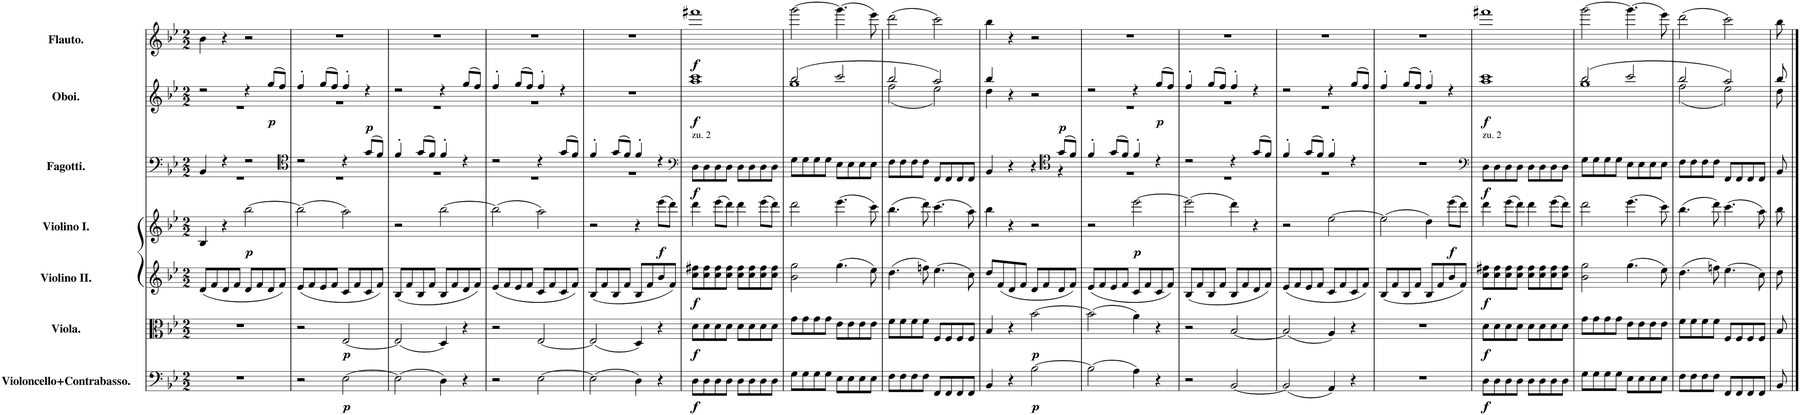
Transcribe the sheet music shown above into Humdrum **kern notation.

**kern	**dynam	**kern	**dynam	**kern	**dynam	**kern	**dynam	**kern	**dynam	**kern	**dynam	**kern	**dynam
*part7	*part7	*part6	*part6	*part5	*part5	*part4	*part4	*part3	*part3	*part2	*part2	*part1	*part1
*staff7	*staff7	*staff6	*staff6	*staff5	*staff5	*staff4	*staff4	*staff3	*staff3	*staff2	*staff2	*staff1	*staff1
*I"Violoncello+Contrabasso.	*	*I"Viola.	*	*I"Violino II.	*	*I"Violino I.	*	*I"Fagotti.	*	*I"Oboi.	*	*I"Flauto.	*
*	*	*I'Viola.	*	*	*	*	*	*	*	*I'Ob	*	*I'Fl	*
*clefF4	*	*clefC3	*	*clefG2	*	*clefG2	*	*clefF4	*	*clefG2	*	*clefG2	*
*k[b-e-]	*	*k[b-e-]	*	*k[b-e-]	*	*k[b-e-]	*	*k[b-e-]	*	*k[b-e-]	*	*k[b-e-]	*
*M2/2	*	*M2/2	*	*M2/2	*	*M2/2	*	*M2/2	*	*M2/2	*	*M2/2	*
=1	=1	=1	=1	=1	=1	=1	=1	=1	=1	=1	=1	=1	=1
*	*	*	*	*	*	*	*	*^	*	*^	*	*	*
1r	.	1r	.	(8d/L	.	4B-/	.	4BB-/	1r	.	2r	1r	.	4b-\	.
.	.	.	.	8f/	.	.	.	.	.	.	.	.	.	.	.
.	.	.	.	8d/	.	4r	.	4r	.	.	.	.	.	4r	.
.	.	.	.	8f/J	.	.	.	.	.	.	.	.	.	.	.
!	!	!	!	!	!	!	!LO:DY:b	!	!	!	!	!	!	!	!
.	.	.	.	8d/L	.	[2bb-\	p	2r	.	.	4r	.	.	2r	.
.	.	.	.	8f/	.	.	.	.	.	.	.	.	.	.	.
!	!	!	!	!	!	!	!	!	!	!	!	!	!LO:DY:b	!	!
.	.	.	.	8d/	.	.	.	.	.	.	(8gg/L	.	p	.	.
.	.	.	.	8f/J)	.	.	.	.	.	.	8ff/J)	.	.	.	.
=2	=2	=2	=2	=2	=2	=2	=2	=2	=2	=2	=2	=2	=2	=2	=2
*	*	*	*	*	*	*	*	*clefC4	*	*	*	*	*	*	*
2r	.	2r	.	(8e-/L	.	(2bb-\]	.	2r	1r	.	4ff'/	1r	.	1r	.
.	.	.	.	8f/	.	.	.	.	.	.	.	.	.	.	.
.	.	.	.	8e-/	.	.	.	.	.	.	(8gg/L	.	.	.	.
.	.	.	.	8f/J	.	.	.	.	.	.	8ff/J)	.	.	.	.
!	!LO:DY:b	!	!LO:DY:b	!	!	!	!	!	!	!	!	!	!	!	!
[2E-\	p	[2E-/	p	8c/L	.	2aa\)	.	4r	.	.	4ff'/	.	.	.	.
.	.	.	.	8f/	.	.	.	.	.	.	.	.	.	.	.
!	!	!	!	!	!	!	!	!	!	!LO:DY:a	!	!	!	!	!
.	.	.	.	8c/	.	.	.	(8g/L	.	p	4r	.	.	.	.
.	.	.	.	8f/J)	.	.	.	8f/J)	.	.	.	.	.	.	.
=3	=3	=3	=3	=3	=3	=3	=3	=3	=3	=3	=3	=3	=3	=3	=3
(2E-\]	.	(2E-/]	.	(8B-/L	.	2r	.	4f'/	1r	.	2r	1r	.	1r	.
.	.	.	.	8f/	.	.	.	.	.	.	.	.	.	.	.
.	.	.	.	8B-/	.	.	.	(8g/L	.	.	.	.	.	.	.
.	.	.	.	8f/J	.	.	.	8f/J)	.	.	.	.	.	.	.
4D\)	.	4D/)	.	8B-/L	.	[2bb-\	.	4f'/	.	.	4r	.	.	.	.
.	.	.	.	8f/	.	.	.	.	.	.	.	.	.	.	.
4r	.	4r	.	8d/	.	.	.	4r	.	.	(8gg/L	.	.	.	.
.	.	.	.	8f/J)	.	.	.	.	.	.	8ff/J)	.	.	.	.
=4	=4	=4	=4	=4	=4	=4	=4	=4	=4	=4	=4	=4	=4	=4	=4
2r	.	2r	.	(8e-/L	.	(2bb-\]	.	2r	1r	.	4ff'/	1r	.	1r	.
.	.	.	.	8f/	.	.	.	.	.	.	.	.	.	.	.
.	.	.	.	8e-/	.	.	.	.	.	.	(8gg/L	.	.	.	.
.	.	.	.	8f/J	.	.	.	.	.	.	8ff/J)	.	.	.	.
[2E-\	.	[2E-/	.	8c/L	.	2aa\)	.	4r	.	.	4ff'/	.	.	.	.
.	.	.	.	8f/	.	.	.	.	.	.	.	.	.	.	.
.	.	.	.	8c/	.	.	.	(8g/L	.	.	4r	.	.	.	.
.	.	.	.	8f/J)	.	.	.	8f/J)	.	.	.	.	.	.	.
*	*	*	*	*	*	*	*	*	*	*	*v	*v	*	*	*
=5	=5	=5	=5	=5	=5	=5	=5	=5	=5	=5	=5	=5	=5	=5
(2E-\]	.	(2E-/]	.	(8B-/L	.	2r	.	4f'/	1r	.	1r	.	1r	.
.	.	.	.	8f/	.	.	.	.	.	.	.	.	.	.
.	.	.	.	8B-/	.	.	.	(8g/L	.	.	.	.	.	.
.	.	.	.	8f/J	.	.	.	8f/J)	.	.	.	.	.	.
4D\)	.	4D/)	.	8B-/L	.	4r	.	4f'/	.	.	.	.	.	.
.	.	.	.	8f/	.	.	.	.	.	.	.	.	.	.
!	!	!	!	!	!	!	!LO:DY:b	!	!	!	!	!	!	!
4r	.	4r	.	8b-/	.	(8eee-\L	f	4r	.	.	.	.	.	.
.	.	.	.	8f/J)	.	8ddd\J)	.	.	.	.	.	.	.	.
*	*	*	*	*	*	*	*	*v	*v	*	*	*	*	*
=6	=6	=6	=6	=6	=6	=6	=6	=6	=6	=6	=6	=6	=6
*	*	*	*	*	*	*	*	*clefF4	*	*	*	*	*
!	!	!	!	!	!	!	!	!LO:TX:a:t=zu. 2	!	!	!	!	!
!	!LO:DY:b	!	!LO:DY:b	!	!LO:DY:b	!	!	!	!LO:DY:b	!	!LO:DY:b	!	!LO:DY:b
8D\L	f	8d\L	f	8cc\ 8ff#X\L	f	4ddd\	.	8D\L	f	1aa 1ccc	f	1fff#X	f
8D\	.	8d\	.	8cc\ 8ff#\	.	.	.	8D\	.	.	.	.	.
8D\	.	8d\	.	8cc\ 8ff#\	.	(8eee-\L	.	8D\	.	.	.	.	.
8D\J	.	8d\J	.	8cc\ 8ff#\J	.	8ddd\J)	.	8D\J	.	.	.	.	.
8D\L	.	8d\L	.	8cc\ 8ff#\L	.	4ddd\	.	8D\L	.	.	.	.	.
8D\	.	8d\	.	8cc\ 8ff#\	.	.	.	8D\	.	.	.	.	.
8D\	.	8d\	.	8cc\ 8ff#\	.	(8eee-\L	.	8D\	.	.	.	.	.
8D\J	.	8d\J	.	8cc\ 8ff#\J	.	8ddd\J)	.	8D\J	.	.	.	.	.
=7	=7	=7	=7	=7	=7	=7	=7	=7	=7	=7	=7	=7	=7
*	*	*	*	*	*	*	*	*	*	*^	*	*	*
8G\L	.	8g\L	.	2b-\ 2gg\	.	2ddd\	.	8G\L	.	(2bb-/	1gg	.	[2ggg\	.
8G\	.	8g\	.	.	.	.	.	8G\	.	.	.	.	.	.
8G\	.	8g\	.	.	.	.	.	8G\	.	.	.	.	.	.
8G\J	.	8g\J	.	.	.	.	.	8G\J	.	.	.	.	.	.
8E-\L	.	8e-\L	.	(4.gg\	.	(4.eee-\	.	8E-\L	.	2ccc/	.	.	(4.ggg\]	.
8E-\	.	8e-\	.	.	.	.	.	8E-\	.	.	.	.	.	.
8E-\	.	8e-\	.	.	.	.	.	8E-\	.	.	.	.	.	.
8E-\J	.	8e-\J	.	8ee-\)	.	8ccc\)	.	8E-\J	.	.	.	.	8eee-\)	.
=8	=8	=8	=8	=8	=8	=8	=8	=8	=8	=8	=8	=8	=8	=8
8F\L	.	8f\L	.	(4.dd\	.	(4.bb-\	.	8F\L	.	2bb-/	(2ff\	.	(2ddd\	.
8F\	.	8f\	.	.	.	.	.	8F\	.	.	.	.	.	.
8F\	.	8f\	.	.	.	.	.	8F\	.	.	.	.	.	.
8F\J	.	8f\J	.	8ffn\)	.	8ddd\)	.	8F\J	.	.	.	.	.	.
8FF/L	.	8F/L	.	(4.ee-\	.	(4.ccc\	.	8FF/L	.	2aa/)	2ee-\)	.	2ccc\)	.
8FF/	.	8F/	.	.	.	.	.	8FF/	.	.	.	.	.	.
8FF/	.	8F/	.	.	.	.	.	8FF/	.	.	.	.	.	.
8FF/J	.	8F/J	.	8cc\)	.	8aa\)	.	8FF/J	.	.	.	.	.	.
=9	=9	=9	=9	=9	=9	=9	=9	=9	=9	=9	=9	=9	=9	=9
*	*	*	*	*	*	*	*	*^	*	*	*	*	*	*
4BB-/	.	4B-/	.	8dd/L	.	4bb-\	.	4BB-/	2.ryy	.	4bb-/	4dd\	.	4bb-\	.
.	.	.	.	(8f/	.	.	.	.	.	.	.	.	.	.	.
4r	.	4r	.	8d/	.	4r	.	4r	.	.	4r	2.ryy	.	4r	.
.	.	.	.	8f/J	.	.	.	.	.	.	.	.	.	.	.
!	!LO:DY:b	!	!LO:DY:b	!	!	!	!	!	!	!	!	!	!	!	!
[2B-\	p	[2b-\	p	8d/L	.	2r	.	4r	.	.	2r	.	.	2r	.
.	.	.	.	8f/	.	.	.	.	.	.	.	.	.	.	.
*	*	*	*	*	*	*	*	*clefC4	*	*	*	*	*	*	*
!	!	!	!	!	!	!	!	!	!	!LO:DY:a	!	!	!	!	!
.	.	.	.	8d/	.	.	.	(8g/L	4r	p	.	.	.	.	.
.	.	.	.	8f/J)	.	.	.	8f/J)	.	.	.	.	.	.	.
=10	=10	=10	=10	=10	=10	=10	=10	=10	=10	=10	=10	=10	=10	=10	=10
(2B-\]	.	(2b-\]	.	(8e-/L	.	2r	.	4f'/	1r	.	2r	1r	.	1r	.
.	.	.	.	8f/	.	.	.	.	.	.	.	.	.	.	.
.	.	.	.	8e-/	.	.	.	(8g/L	.	.	.	.	.	.	.
.	.	.	.	8f/J	.	.	.	8f/J)	.	.	.	.	.	.	.
!	!	!	!	!	!	!	!LO:DY:b	!	!	!	!	!	!	!	!
4A\)	.	4a\)	.	8c/L	.	[2eee-\	p	4f'/	.	.	4r	.	.	.	.
.	.	.	.	8f/	.	.	.	.	.	.	.	.	.	.	.
!	!	!	!	!	!	!	!	!	!	!	!	!	!LO:DY:b	!	!
4r	.	4r	.	8c/	.	.	.	4r	.	.	(8gg/L	.	p	.	.
.	.	.	.	8f/J)	.	.	.	.	.	.	8ff/J)	.	.	.	.
=11	=11	=11	=11	=11	=11	=11	=11	=11	=11	=11	=11	=11	=11	=11	=11
2r	.	2r	.	(8B-/L	.	(2eee-\]	.	2r	1r	.	4ff'/	1r	.	1r	.
.	.	.	.	8f/	.	.	.	.	.	.	.	.	.	.	.
.	.	.	.	8B-/	.	.	.	.	.	.	(8gg/L	.	.	.	.
.	.	.	.	8f/J	.	.	.	.	.	.	8ff/J)	.	.	.	.
[2BB-/	.	[2B-/	.	8B-/L	.	4ddd\)	.	4r	.	.	4ff'/	.	.	.	.
.	.	.	.	8f/	.	.	.	.	.	.	.	.	.	.	.
.	.	.	.	8d/	.	4r	.	(8g/L	.	.	4r	.	.	.	.
.	.	.	.	8f/J)	.	.	.	8f/J)	.	.	.	.	.	.	.
=12	=12	=12	=12	=12	=12	=12	=12	=12	=12	=12	=12	=12	=12	=12	=12
(2BB-/]	.	(2B-/]	.	(8e-/L	.	2r	.	4f'/	1r	.	2r	1r	.	1r	.
.	.	.	.	8f/	.	.	.	.	.	.	.	.	.	.	.
.	.	.	.	8e-/	.	.	.	(8g/L	.	.	.	.	.	.	.
.	.	.	.	8f/J	.	.	.	8f/J)	.	.	.	.	.	.	.
4AA/)	.	4A/)	.	8c/L	.	[2ee-\	.	4f'/	.	.	4r	.	.	.	.
.	.	.	.	8f/	.	.	.	.	.	.	.	.	.	.	.
4r	.	4r	.	8c/	.	.	.	4r	.	.	(8gg/L	.	.	.	.
.	.	.	.	8f/J)	.	.	.	.	.	.	8ff/J)	.	.	.	.
*	*	*	*	*	*	*	*	*v	*v	*	*	*	*	*	*
=13	=13	=13	=13	=13	=13	=13	=13	=13	=13	=13	=13	=13	=13	=13
1r	.	1r	.	(8B-/L	.	(2ee-\]	.	1r	.	4ff'/	1r	.	1r	.
.	.	.	.	8f/	.	.	.	.	.	.	.	.	.	.
.	.	.	.	8B-/	.	.	.	.	.	(8gg/L	.	.	.	.
.	.	.	.	8f/J	.	.	.	.	.	8ff/J)	.	.	.	.
.	.	.	.	8B-/L	.	4dd\)	.	.	.	4ff'/	.	.	.	.
.	.	.	.	8f/	.	.	.	.	.	.	.	.	.	.
!	!	!	!	!	!	!	!LO:DY:b	!	!	!	!	!	!	!
.	.	.	.	8b-/	.	(8eee-\L	f	.	.	4r	.	.	.	.
.	.	.	.	8f/J)	.	8ddd\J)	.	.	.	.	.	.	.	.
*	*	*	*	*	*	*	*	*	*	*v	*v	*	*	*
=14	=14	=14	=14	=14	=14	=14	=14	=14	=14	=14	=14	=14	=14
*	*	*	*	*	*	*	*	*clefF4	*	*	*	*	*
!	!	!	!	!	!	!	!	!LO:TX:a:t=zu. 2	!	!	!	!	!
!	!LO:DY:b	!	!LO:DY:b	!	!LO:DY:b	!	!	!	!LO:DY:b	!	!LO:DY:b	!	!
8D\L	f	8d\L	f	8cc\ 8ff#X\L	f	4ddd\	.	8D\L	f	1aa 1ccc	f	1fff#X	.
8D\	.	8d\	.	8cc\ 8ff#\	.	.	.	8D\	.	.	.	.	.
8D\	.	8d\	.	8cc\ 8ff#\	.	(8eee-\L	.	8D\	.	.	.	.	.
8D\J	.	8d\J	.	8cc\ 8ff#\J	.	8ddd\J)	.	8D\J	.	.	.	.	.
8D\L	.	8d\L	.	8cc\ 8ff#\L	.	4ddd\	.	8D\L	.	.	.	.	.
8D\	.	8d\	.	8cc\ 8ff#\	.	.	.	8D\	.	.	.	.	.
8D\	.	8d\	.	8cc\ 8ff#\	.	(8eee-\L	.	8D\	.	.	.	.	.
8D\J	.	8d\J	.	8cc\ 8ff#\J	.	8ddd\J)	.	8D\J	.	.	.	.	.
=15	=15	=15	=15	=15	=15	=15	=15	=15	=15	=15	=15	=15	=15
*	*	*	*	*	*	*	*	*	*	*^	*	*	*
8G\L	.	8g\L	.	2b-\ 2gg\	.	2ddd\	.	8G\L	.	(2bb-/	1gg	.	[2ggg\	.
8G\	.	8g\	.	.	.	.	.	8G\	.	.	.	.	.	.
8G\	.	8g\	.	.	.	.	.	8G\	.	.	.	.	.	.
8G\J	.	8g\J	.	.	.	.	.	8G\J	.	.	.	.	.	.
8E-\L	.	8e-\L	.	(4.gg\	.	(4.eee-\	.	8E-\L	.	2ccc/	.	.	(4.ggg\]	.
8E-\	.	8e-\	.	.	.	.	.	8E-\	.	.	.	.	.	.
8E-\	.	8e-\	.	.	.	.	.	8E-\	.	.	.	.	.	.
8E-\J	.	8e-\J	.	8ee-\)	.	8ccc\)	.	8E-\J	.	.	.	.	8eee-\)	.
=16	=16	=16	=16	=16	=16	=16	=16	=16	=16	=16	=16	=16	=16	=16
8F\L	.	8f\L	.	(4.dd\	.	(4.bb-\	.	8F\L	.	2bb-/	(2ff\	.	(2ddd\	.
8F\	.	8f\	.	.	.	.	.	8F\	.	.	.	.	.	.
8F\	.	8f\	.	.	.	.	.	8F\	.	.	.	.	.	.
8F\J	.	8f\J	.	8ffn\)	.	8ddd\)	.	8F\J	.	.	.	.	.	.
8FF/L	.	8F/L	.	(4.ee-\	.	(4.ccc\	.	8FF/L	.	2aa/)	2ee-\)	.	2ccc\)	.
8FF/	.	8F/	.	.	.	.	.	8FF/	.	.	.	.	.	.
8FF/	.	8F/	.	.	.	.	.	8FF/	.	.	.	.	.	.
8FF/J	.	8F/J	.	8cc\)	.	8aa\)	.	8FF/J	.	.	.	.	.	.
=17	=17	=17	=17	=17	=17	=17	=17	=17	=17	=17	=17	=17	=17	=17
8BB-/	.	8B-/	.	8dd\	.	8bb-\	.	8BB-/	.	8bb-/	8dd\	.	8bb-\	.
*	*	*	*	*	*	*	*	*	*	*v	*v	*	*	*
==	==	==	==	==	==	==	==	==	==	==	==	==	==
*-	*-	*-	*-	*-	*-	*-	*-	*-	*-	*-	*-	*-	*-
